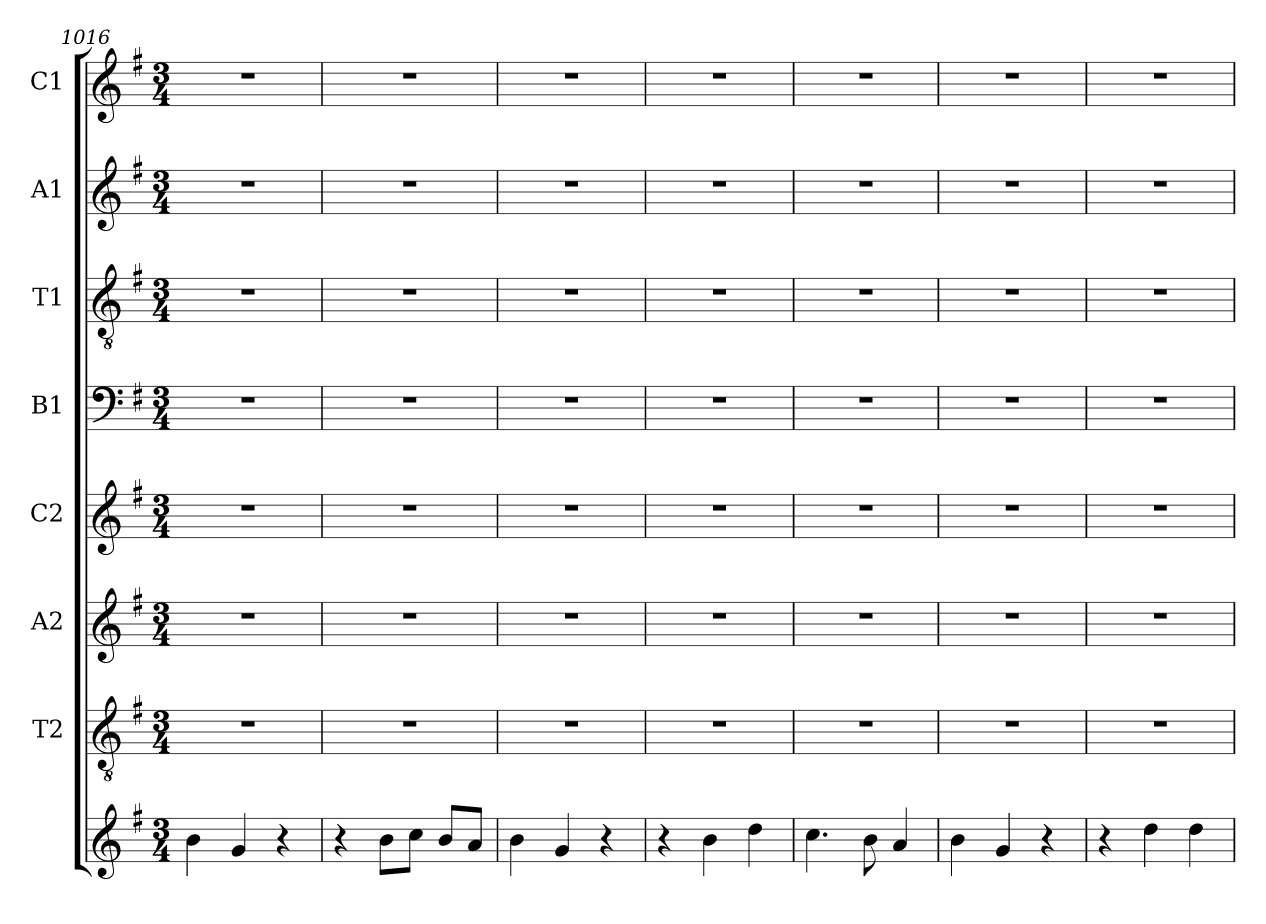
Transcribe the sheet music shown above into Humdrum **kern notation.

**kern	**kern	**kern	**kern	**kern	**kern	**kern	**kern
*part8	*part7	*part6	*part5	*part4	*part3	*part2	*part1
*staff8	*staff7	*staff6	*staff5	*staff4	*staff3	*staff2	*staff1
*	*I"T2	*I"A2	*I"C2	*I"B1	*I"T1	*I"A1	*I"C1
*	*I'T2	*I'A2	*I'C2	*I'B1	*I'T1	*I'A1	*I'C1
!!LO:LB:g=z
*clefG2	*clefGv2	*clefG2	*clefG2	*clefF4	*clefGv2	*clefG2	*clefG2
*k[f#]	*k[f#]	*k[f#]	*k[f#]	*k[f#]	*k[f#]	*k[f#]	*k[f#]
*G:	*G:	*G:	*G:	*G:	*G:	*G:	*G:
*M3/4	*M3/4	*M3/4	*M3/4	*M3/4	*M3/4	*M3/4	*M3/4
=1016	=1016	=1016	=1016	=1016	=1016	=1016	=1016
4b\	2.r	2.r	2.r	2.r	2.r	2.r	2.r
4g/	.	.	.	.	.	.	.
4r	.	.	.	.	.	.	.
=1017	=1017	=1017	=1017	=1017	=1017	=1017	=1017
4r	2.r	2.r	2.r	2.r	2.r	2.r	2.r
8b\L	.	.	.	.	.	.	.
8cc\J	.	.	.	.	.	.	.
8b/L	.	.	.	.	.	.	.
8a/J	.	.	.	.	.	.	.
=1018	=1018	=1018	=1018	=1018	=1018	=1018	=1018
4b\	2.r	2.r	2.r	2.r	2.r	2.r	2.r
4g/	.	.	.	.	.	.	.
4r	.	.	.	.	.	.	.
=1019	=1019	=1019	=1019	=1019	=1019	=1019	=1019
4r	2.r	2.r	2.r	2.r	2.r	2.r	2.r
4b\	.	.	.	.	.	.	.
4dd\	.	.	.	.	.	.	.
=1020	=1020	=1020	=1020	=1020	=1020	=1020	=1020
4.cc\	2.r	2.r	2.r	2.r	2.r	2.r	2.r
8b\	.	.	.	.	.	.	.
4a/	.	.	.	.	.	.	.
=1021	=1021	=1021	=1021	=1021	=1021	=1021	=1021
4b\	2.r	2.r	2.r	2.r	2.r	2.r	2.r
4g/	.	.	.	.	.	.	.
4r	.	.	.	.	.	.	.
=1022	=1022	=1022	=1022	=1022	=1022	=1022	=1022
4r	2.r	2.r	2.r	2.r	2.r	2.r	2.r
4dd\	.	.	.	.	.	.	.
4dd\	.	.	.	.	.	.	.
=	=	=	=	=	=	=	=
*-	*-	*-	*-	*-	*-	*-	*-
